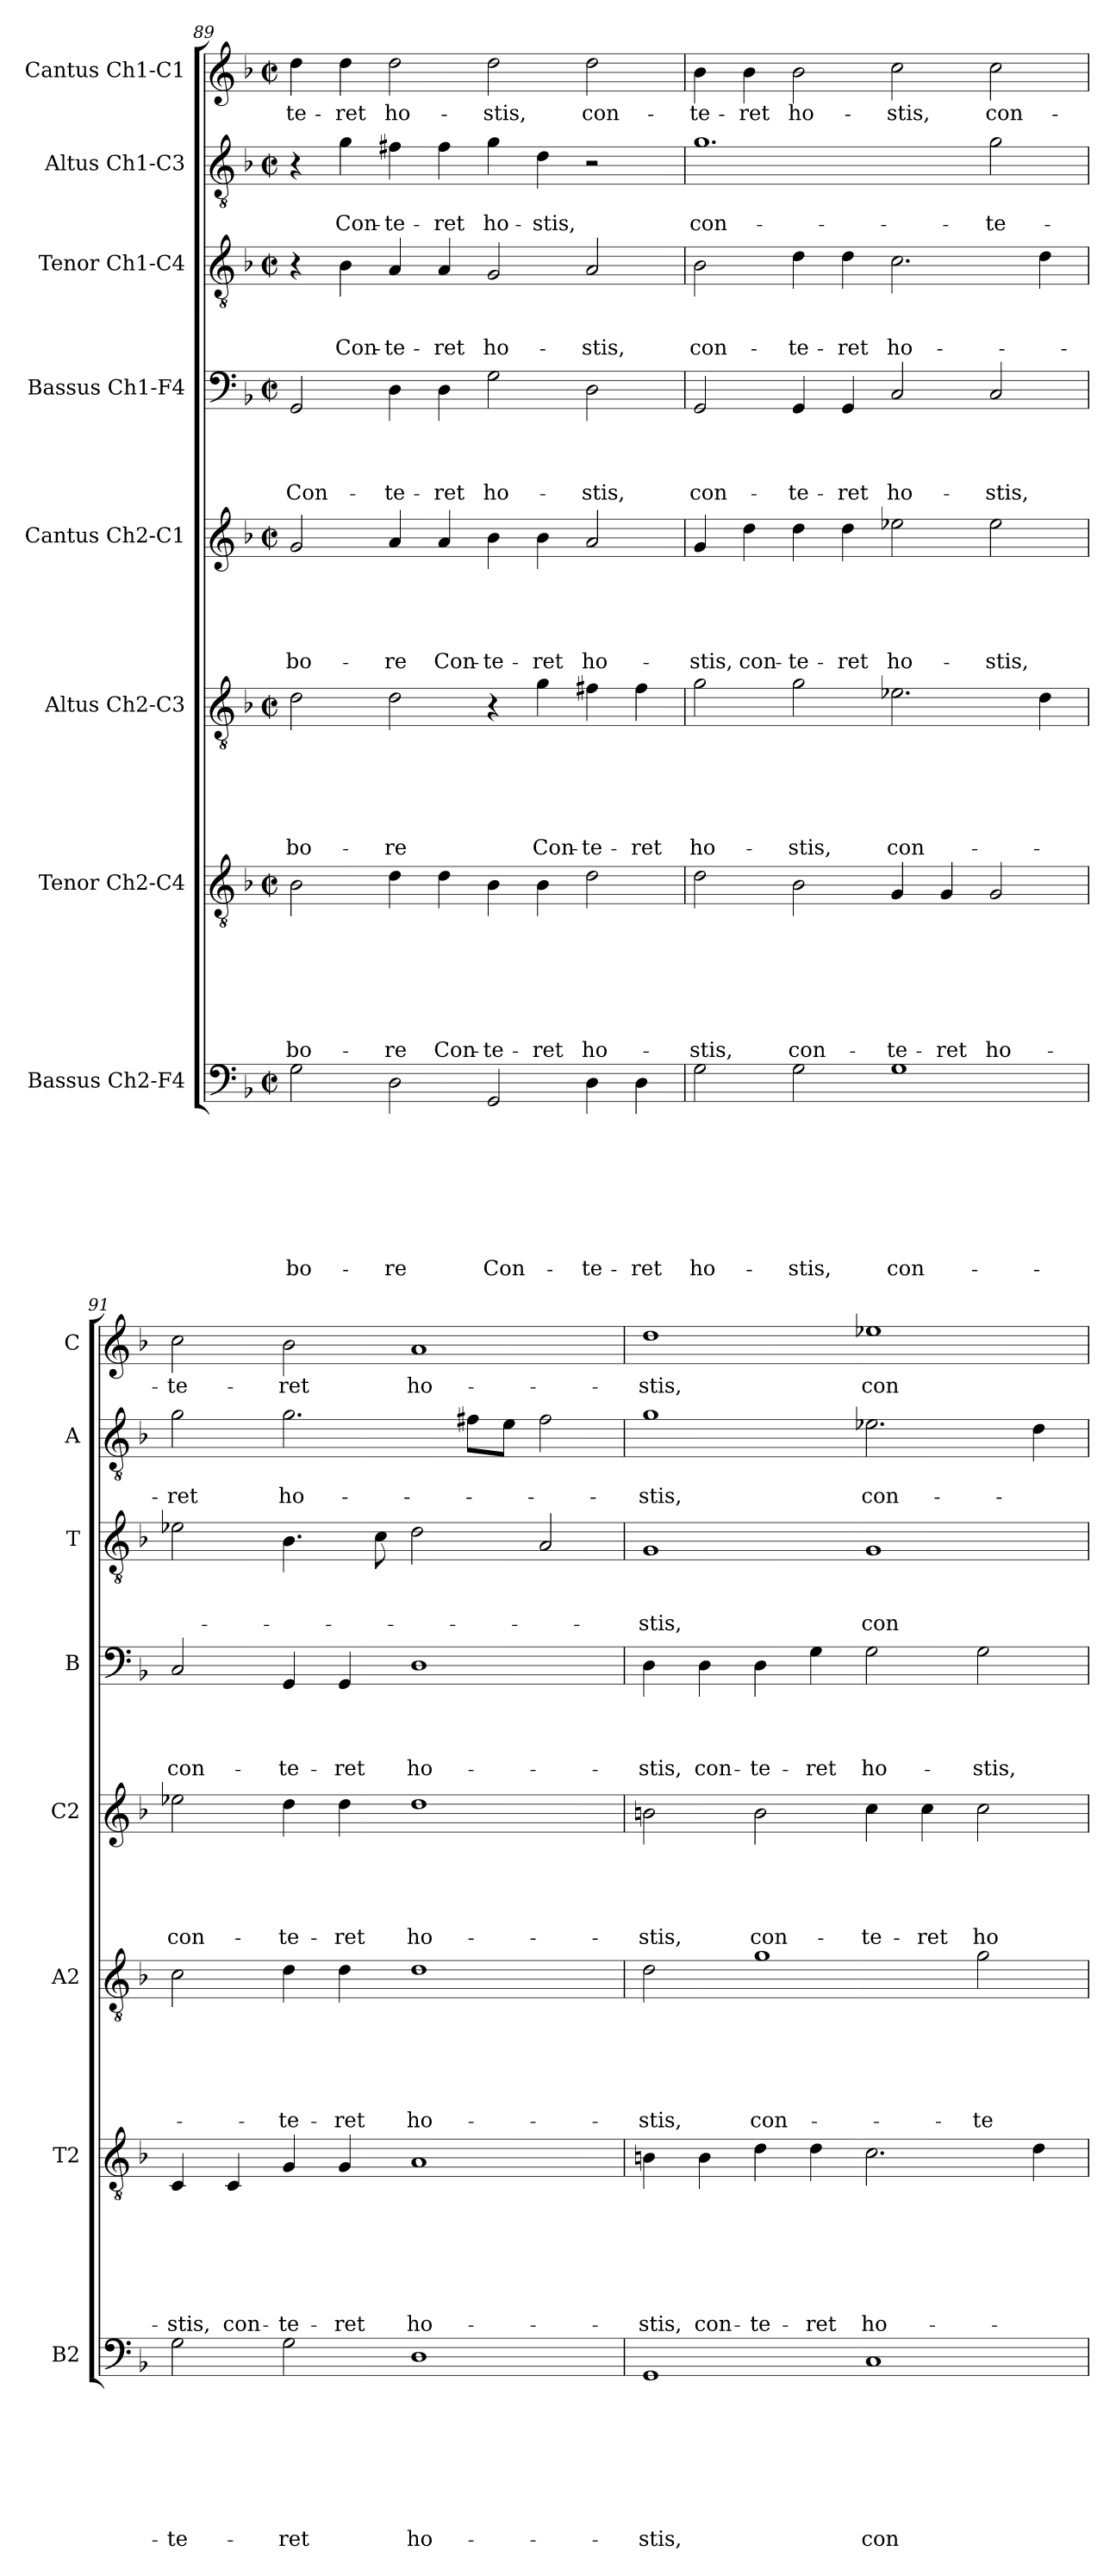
**kern	**text	**text	**text	**text	**text	**text	**text	**text	**kern	**text	**text	**text	**text	**text	**text	**text	**kern	**text	**text	**text	**text	**text	**text	**kern	**text	**text	**text	**text	**text	**kern	**text	**text	**text	**text	**kern	**text	**text	**text	**kern	**text	**text	**kern	**text
*part8	*part8	*part8	*part8	*part8	*part8	*part8	*part8	*part8	*part7	*part7	*part7	*part7	*part7	*part7	*part7	*part7	*part6	*part6	*part6	*part6	*part6	*part6	*part6	*part5	*part5	*part5	*part5	*part5	*part5	*part4	*part4	*part4	*part4	*part4	*part3	*part3	*part3	*part3	*part2	*part2	*part2	*part1	*part1
*staff8	*staff8	*staff8	*staff8	*staff8	*staff8	*staff8	*staff8	*staff8	*staff7	*staff7	*staff7	*staff7	*staff7	*staff7	*staff7	*staff7	*staff6	*staff6	*staff6	*staff6	*staff6	*staff6	*staff6	*staff5	*staff5	*staff5	*staff5	*staff5	*staff5	*staff4	*staff4	*staff4	*staff4	*staff4	*staff3	*staff3	*staff3	*staff3	*staff2	*staff2	*staff2	*staff1	*staff1
*I"Bassus Ch2-F4	*	*	*	*	*	*	*	*	*I"Tenor Ch2-C4	*	*	*	*	*	*	*	*I"Altus Ch2-C3	*	*	*	*	*	*	*I"Cantus Ch2-C1	*	*	*	*	*	*I"Bassus Ch1-F4	*	*	*	*	*I"Tenor Ch1-C4	*	*	*	*I"Altus Ch1-C3	*	*	*I"Cantus Ch1-C1	*
*I'B2	*	*	*	*	*	*	*	*	*I'T2	*	*	*	*	*	*	*	*I'A2	*	*	*	*	*	*	*I'C2	*	*	*	*	*	*I'B	*	*	*	*	*I'T	*	*	*	*I'A	*	*	*I'C	*
*clefF4	*	*	*	*	*	*	*	*	*clefGv2	*	*	*	*	*	*	*	*clefGv2	*	*	*	*	*	*	*clefG2	*	*	*	*	*	*clefF4	*	*	*	*	*clefGv2	*	*	*	*clefGv2	*	*	*clefG2	*
*k[b-]	*	*	*	*	*	*	*	*	*k[b-]	*	*	*	*	*	*	*	*k[b-]	*	*	*	*	*	*	*k[b-]	*	*	*	*	*	*k[b-]	*	*	*	*	*k[b-]	*	*	*	*k[b-]	*	*	*k[b-]	*
*F:	*	*	*	*	*	*	*	*	*F:	*	*	*	*	*	*	*	*F:	*	*	*	*	*	*	*F:	*	*	*	*	*	*F:	*	*	*	*	*F:	*	*	*	*F:	*	*	*F:	*
*M2/2	*	*	*	*	*	*	*	*	*M2/2	*	*	*	*	*	*	*	*M2/2	*	*	*	*	*	*	*M2/2	*	*	*	*	*	*M2/2	*	*	*	*	*M2/2	*	*	*	*M2/2	*	*	*M2/2	*
*met(c|)	*	*	*	*	*	*	*	*	*met(c|)	*	*	*	*	*	*	*	*met(c|)	*	*	*	*	*	*	*met(c|)	*	*	*	*	*	*met(c|)	*	*	*	*	*met(c|)	*	*	*	*met(c|)	*	*	*met(c|)	*
=89	=89	=89	=89	=89	=89	=89	=89	=89	=89	=89	=89	=89	=89	=89	=89	=89	=89	=89	=89	=89	=89	=89	=89	=89	=89	=89	=89	=89	=89	=89	=89	=89	=89	=89	=89	=89	=89	=89	=89	=89	=89	=89	=89
!	!	!	!	!	!	!	!	!LO:LY:b	!	!	!	!	!	!	!	!LO:LY:b	!	!	!	!	!	!	!LO:LY:b	!	!	!	!	!	!LO:LY:b	!	!	!	!	!LO:LY:b	!	!	!	!	!	!	!	!	!LO:LY:b
2G\	.	.	.	.	.	.	.	-bo-	2B-\	.	.	.	.	.	.	-bo-	2d\	.	.	.	.	.	-bo-	2g/	.	.	.	.	-bo-	2GG/	.	.	.	Con-	4r	.	.	.	4r	.	.	4dd\	-te-
!	!	!	!	!	!	!	!	!	!	!	!	!	!	!	!	!	!	!	!	!	!	!	!	!	!	!	!	!	!	!	!	!	!	!	!	!	!	!LO:LY:b	!	!	!LO:LY:b	!	!LO:LY:b
.	.	.	.	.	.	.	.	.	.	.	.	.	.	.	.	.	.	.	.	.	.	.	.	.	.	.	.	.	.	.	.	.	.	.	4B-\	.	.	Con-	4g\	.	Con-	4dd\	-ret
!	!	!	!	!	!	!	!	!LO:LY:b	!	!	!	!	!	!	!	!LO:LY:b	!	!	!	!	!	!	!LO:LY:b	!	!	!	!	!	!LO:LY:b	!	!	!	!	!LO:LY:b	!	!	!	!LO:LY:b	!	!	!LO:LY:b	!	!LO:LY:b
2D\	.	.	.	.	.	.	.	-re	4d\	.	.	.	.	.	.	-re	2d\	.	.	.	.	.	-re	4a/	.	.	.	.	-re	4D\	.	.	.	-te-	4A/	.	.	-te-	4f#X\	.	-te-	2dd\	ho-
!	!	!	!	!	!	!	!	!	!	!	!	!	!	!	!	!LO:LY:b	!	!	!	!	!	!	!	!	!	!	!	!	!LO:LY:b	!	!	!	!	!LO:LY:b	!	!	!	!LO:LY:b	!	!	!LO:LY:b	!	!
.	.	.	.	.	.	.	.	.	4d\	.	.	.	.	.	.	Con-	.	.	.	.	.	.	.	4a/	.	.	.	.	Con-	4D\	.	.	.	-ret	4A/	.	.	-ret	4f#\	.	-ret	.	.
!	!	!	!	!	!	!	!	!LO:LY:b	!	!	!	!	!	!	!	!LO:LY:b	!	!	!	!	!	!	!	!	!	!	!	!	!LO:LY:b	!	!	!	!	!LO:LY:b	!	!	!	!LO:LY:b	!	!	!LO:LY:b	!	!LO:LY:b
2GG/	.	.	.	.	.	.	.	Con-	4B-\	.	.	.	.	.	.	-te-	4r	.	.	.	.	.	.	4b-\	.	.	.	.	-te-	2G\	.	.	.	ho-	2G/	.	.	ho-	4g\	.	ho-	2dd\	-stis,
!	!	!	!	!	!	!	!	!	!	!	!	!	!	!	!	!LO:LY:b	!	!	!	!	!	!	!LO:LY:b	!	!	!	!	!	!LO:LY:b	!	!	!	!	!	!	!	!	!	!	!	!LO:LY:b	!	!
.	.	.	.	.	.	.	.	.	4B-\	.	.	.	.	.	.	-ret	4g\	.	.	.	.	.	Con-	4b-\	.	.	.	.	-ret	.	.	.	.	.	.	.	.	.	4d\	.	-stis,	.	.
!	!	!	!	!	!	!	!	!LO:LY:b	!	!	!	!	!	!	!	!LO:LY:b	!	!	!	!	!	!	!LO:LY:b	!	!	!	!	!	!LO:LY:b	!	!	!	!	!LO:LY:b	!	!	!	!LO:LY:b	!	!	!	!	!LO:LY:b
4D\	.	.	.	.	.	.	.	-te-	2d\	.	.	.	.	.	.	ho-	4f#X\	.	.	.	.	.	-te-	2a/	.	.	.	.	ho-	2D\	.	.	.	-stis,	2A/	.	.	-stis,	2r	.	.	2dd\	con-
!	!	!	!	!	!	!	!	!LO:LY:b	!	!	!	!	!	!	!	!	!	!	!	!	!	!	!LO:LY:b	!	!	!	!	!	!	!	!	!	!	!	!	!	!	!	!	!	!	!	!
4D\	.	.	.	.	.	.	.	-ret	.	.	.	.	.	.	.	.	4f#\	.	.	.	.	.	-ret	.	.	.	.	.	.	.	.	.	.	.	.	.	.	.	.	.	.	.	.
=90	=90	=90	=90	=90	=90	=90	=90	=90	=90	=90	=90	=90	=90	=90	=90	=90	=90	=90	=90	=90	=90	=90	=90	=90	=90	=90	=90	=90	=90	=90	=90	=90	=90	=90	=90	=90	=90	=90	=90	=90	=90	=90	=90
!	!	!	!	!	!	!	!	!LO:LY:b	!	!	!	!	!	!	!	!LO:LY:b	!	!	!	!	!	!	!LO:LY:b	!	!	!	!	!	!LO:LY:b	!	!	!	!	!LO:LY:b	!	!	!	!LO:LY:b	!	!	!LO:LY:b	!	!LO:LY:b
2G\	.	.	.	.	.	.	.	ho-	2d\	.	.	.	.	.	.	-stis,	2g\	.	.	.	.	.	ho-	4g/	.	.	.	.	-stis,	2GG/	.	.	.	con-	2B-\	.	.	con-	1.g	.	con-	4b-\	-te-
!	!	!	!	!	!	!	!	!	!	!	!	!	!	!	!	!	!	!	!	!	!	!	!	!	!	!	!	!	!LO:LY:b	!	!	!	!	!	!	!	!	!	!	!	!	!	!LO:LY:b
.	.	.	.	.	.	.	.	.	.	.	.	.	.	.	.	.	.	.	.	.	.	.	.	4dd\	.	.	.	.	con-	.	.	.	.	.	.	.	.	.	.	.	.	4b-\	-ret
!	!	!	!	!	!	!	!	!LO:LY:b	!	!	!	!	!	!	!	!LO:LY:b	!	!	!	!	!	!	!LO:LY:b	!	!	!	!	!	!LO:LY:b	!	!	!	!	!LO:LY:b	!	!	!	!LO:LY:b	!	!	!	!	!LO:LY:b
2G\	.	.	.	.	.	.	.	-stis,	2B-\	.	.	.	.	.	.	con-	2g\	.	.	.	.	.	-stis,	4dd\	.	.	.	.	-te-	4GG/	.	.	.	-te-	4d\	.	.	-te-	.	.	.	2b-\	ho-
!	!	!	!	!	!	!	!	!	!	!	!	!	!	!	!	!	!	!	!	!	!	!	!	!	!	!	!	!	!LO:LY:b	!	!	!	!	!LO:LY:b	!	!	!	!LO:LY:b	!	!	!	!	!
.	.	.	.	.	.	.	.	.	.	.	.	.	.	.	.	.	.	.	.	.	.	.	.	4dd\	.	.	.	.	-ret	4GG/	.	.	.	-ret	4d\	.	.	-ret	.	.	.	.	.
!	!	!	!	!	!	!	!	!LO:LY:b	!	!	!	!	!	!	!	!LO:LY:b	!	!	!	!	!	!	!LO:LY:b	!	!	!	!	!	!LO:LY:b	!	!	!	!	!LO:LY:b	!	!	!	!LO:LY:b	!	!	!	!	!LO:LY:b
1G	.	.	.	.	.	.	.	con-	4G/	.	.	.	.	.	.	-te-	2.e-X\	.	.	.	.	.	con-	2ee-X\	.	.	.	.	ho-	2C/	.	.	.	ho-	2.c\	.	.	ho-	.	.	.	2cc\	-stis,
!	!	!	!	!	!	!	!	!	!	!	!	!	!	!	!	!LO:LY:b	!	!	!	!	!	!	!	!	!	!	!	!	!	!	!	!	!	!	!	!	!	!	!	!	!	!	!
.	.	.	.	.	.	.	.	.	4G/	.	.	.	.	.	.	-ret	.	.	.	.	.	.	.	.	.	.	.	.	.	.	.	.	.	.	.	.	.	.	.	.	.	.	.
!	!	!	!	!	!	!	!	!	!	!	!	!	!	!	!	!LO:LY:b	!	!	!	!	!	!	!	!	!	!	!	!	!LO:LY:b	!	!	!	!	!LO:LY:b	!	!	!	!	!	!	!LO:LY:b	!	!LO:LY:b
.	.	.	.	.	.	.	.	.	2G/	.	.	.	.	.	.	ho-	.	.	.	.	.	.	.	2ee-\	.	.	.	.	-stis,	2C/	.	.	.	-stis,	.	.	.	.	2g\	.	-te-	2cc\	con-
.	.	.	.	.	.	.	.	.	.	.	.	.	.	.	.	.	4d\	.	.	.	.	.	.	.	.	.	.	.	.	.	.	.	.	.	4d\	.	.	.	.	.	.	.	.
!!LO:LB:g=z
=91	=91	=91	=91	=91	=91	=91	=91	=91	=91	=91	=91	=91	=91	=91	=91	=91	=91	=91	=91	=91	=91	=91	=91	=91	=91	=91	=91	=91	=91	=91	=91	=91	=91	=91	=91	=91	=91	=91	=91	=91	=91	=91	=91
!	!	!	!	!	!	!	!	!LO:LY:b	!	!	!	!	!	!	!	!LO:LY:b	!	!	!	!	!	!	!	!	!	!	!	!	!LO:LY:b	!	!	!	!	!LO:LY:b	!	!	!	!	!	!	!LO:LY:b	!	!LO:LY:b
2G\	.	.	.	.	.	.	.	-te-	4C/	.	.	.	.	.	.	-stis,	2c\	.	.	.	.	.	.	2ee-X\	.	.	.	.	con-	2C/	.	.	.	con-	2e-X\	.	.	.	2g\	.	-ret	2cc\	-te-
!	!	!	!	!	!	!	!	!	!	!	!	!	!	!	!	!LO:LY:b	!	!	!	!	!	!	!	!	!	!	!	!	!	!	!	!	!	!	!	!	!	!	!	!	!	!	!
.	.	.	.	.	.	.	.	.	4C/	.	.	.	.	.	.	con-	.	.	.	.	.	.	.	.	.	.	.	.	.	.	.	.	.	.	.	.	.	.	.	.	.	.	.
!	!	!	!	!	!	!	!	!LO:LY:b	!	!	!	!	!	!	!	!LO:LY:b	!	!	!	!	!	!	!LO:LY:b	!	!	!	!	!	!LO:LY:b	!	!	!	!	!LO:LY:b	!	!	!	!	!	!	!LO:LY:b	!	!LO:LY:b
2G\	.	.	.	.	.	.	.	-ret	4G/	.	.	.	.	.	.	-te-	4d\	.	.	.	.	.	-te-	4dd\	.	.	.	.	-te-	4GG/	.	.	.	-te-	4.B-\	.	.	.	2.g\	.	ho-	2b-\	-ret
!	!	!	!	!	!	!	!	!	!	!	!	!	!	!	!	!LO:LY:b	!	!	!	!	!	!	!LO:LY:b	!	!	!	!	!	!LO:LY:b	!	!	!	!	!LO:LY:b	!	!	!	!	!	!	!	!	!
.	.	.	.	.	.	.	.	.	4G/	.	.	.	.	.	.	-ret	4d\	.	.	.	.	.	-ret	4dd\	.	.	.	.	-ret	4GG/	.	.	.	-ret	.	.	.	.	.	.	.	.	.
.	.	.	.	.	.	.	.	.	.	.	.	.	.	.	.	.	.	.	.	.	.	.	.	.	.	.	.	.	.	.	.	.	.	.	8c\	.	.	.	.	.	.	.	.
!	!	!	!	!	!	!	!	!LO:LY:b	!	!	!	!	!	!	!	!LO:LY:b	!	!	!	!	!	!	!LO:LY:b	!	!	!	!	!	!LO:LY:b	!	!	!	!	!LO:LY:b	!	!	!	!	!	!	!	!	!LO:LY:b
1D	.	.	.	.	.	.	.	ho-	1A	.	.	.	.	.	.	ho-	1d	.	.	.	.	.	ho-	1dd	.	.	.	.	ho-	1D	.	.	.	ho-	2d\	.	.	.	.	.	.	1a	ho-
.	.	.	.	.	.	.	.	.	.	.	.	.	.	.	.	.	.	.	.	.	.	.	.	.	.	.	.	.	.	.	.	.	.	.	.	.	.	.	8f#X\L	.	.	.	.
.	.	.	.	.	.	.	.	.	.	.	.	.	.	.	.	.	.	.	.	.	.	.	.	.	.	.	.	.	.	.	.	.	.	.	.	.	.	.	8e\J	.	.	.	.
.	.	.	.	.	.	.	.	.	.	.	.	.	.	.	.	.	.	.	.	.	.	.	.	.	.	.	.	.	.	.	.	.	.	.	2A/	.	.	.	2f#\	.	.	.	.
=92	=92	=92	=92	=92	=92	=92	=92	=92	=92	=92	=92	=92	=92	=92	=92	=92	=92	=92	=92	=92	=92	=92	=92	=92	=92	=92	=92	=92	=92	=92	=92	=92	=92	=92	=92	=92	=92	=92	=92	=92	=92	=92	=92
!	!	!	!	!	!	!	!	!LO:LY:b	!	!	!	!	!	!	!	!LO:LY:b	!	!	!	!	!	!	!LO:LY:b	!	!	!	!	!	!LO:LY:b	!	!	!	!	!LO:LY:b	!	!	!	!LO:LY:b	!	!	!LO:LY:b	!	!LO:LY:b
1GG	.	.	.	.	.	.	.	-stis,	4Bn\	.	.	.	.	.	.	-stis,	2d\	.	.	.	.	.	-stis,	2bn\	.	.	.	.	-stis,	4D\	.	.	.	-stis,	1G	.	.	-stis,	1g	.	-stis,	1dd	-stis,
!	!	!	!	!	!	!	!	!	!	!	!	!	!	!	!	!LO:LY:b	!	!	!	!	!	!	!	!	!	!	!	!	!	!	!	!	!	!LO:LY:b	!	!	!	!	!	!	!	!	!
.	.	.	.	.	.	.	.	.	4B\	.	.	.	.	.	.	con-	.	.	.	.	.	.	.	.	.	.	.	.	.	4D\	.	.	.	con-	.	.	.	.	.	.	.	.	.
!	!	!	!	!	!	!	!	!	!	!	!	!	!	!	!	!LO:LY:b	!	!	!	!	!	!	!LO:LY:b	!	!	!	!	!	!LO:LY:b	!	!	!	!	!LO:LY:b	!	!	!	!	!	!	!	!	!
.	.	.	.	.	.	.	.	.	4d\	.	.	.	.	.	.	-te-	1g	.	.	.	.	.	con-	2b\	.	.	.	.	con-	4D\	.	.	.	-te-	.	.	.	.	.	.	.	.	.
!	!	!	!	!	!	!	!	!	!	!	!	!	!	!	!	!LO:LY:b	!	!	!	!	!	!	!	!	!	!	!	!	!	!	!	!	!	!LO:LY:b	!	!	!	!	!	!	!	!	!
.	.	.	.	.	.	.	.	.	4d\	.	.	.	.	.	.	-ret	.	.	.	.	.	.	.	.	.	.	.	.	.	4G\	.	.	.	-ret	.	.	.	.	.	.	.	.	.
!	!	!	!	!	!	!	!	!LO:LY:b	!	!	!	!	!	!	!	!LO:LY:b	!	!	!	!	!	!	!	!	!	!	!	!	!LO:LY:b	!	!	!	!	!LO:LY:b	!	!	!	!LO:LY:b	!	!	!LO:LY:b	!	!LO:LY:b
1C	.	.	.	.	.	.	.	con-	2.c\	.	.	.	.	.	.	ho-	.	.	.	.	.	.	.	4cc\	.	.	.	.	-te-	2G\	.	.	.	ho-	1G	.	.	con-	2.e-X\	.	con-	1ee-X	con-
!	!	!	!	!	!	!	!	!	!	!	!	!	!	!	!	!	!	!	!	!	!	!	!	!	!	!	!	!	!LO:LY:b	!	!	!	!	!	!	!	!	!	!	!	!	!	!
.	.	.	.	.	.	.	.	.	.	.	.	.	.	.	.	.	.	.	.	.	.	.	.	4cc\	.	.	.	.	-ret	.	.	.	.	.	.	.	.	.	.	.	.	.	.
!	!	!	!	!	!	!	!	!	!	!	!	!	!	!	!	!	!	!	!	!	!	!	!LO:LY:b	!	!	!	!	!	!LO:LY:b	!	!	!	!	!LO:LY:b	!	!	!	!	!	!	!	!	!
.	.	.	.	.	.	.	.	.	.	.	.	.	.	.	.	.	2g\	.	.	.	.	.	-te-	2cc\	.	.	.	.	ho-	2G\	.	.	.	-stis,	.	.	.	.	.	.	.	.	.
.	.	.	.	.	.	.	.	.	4d\	.	.	.	.	.	.	.	.	.	.	.	.	.	.	.	.	.	.	.	.	.	.	.	.	.	.	.	.	.	4d\	.	.	.	.
=	=	=	=	=	=	=	=	=	=	=	=	=	=	=	=	=	=	=	=	=	=	=	=	=	=	=	=	=	=	=	=	=	=	=	=	=	=	=	=	=	=	=	=
*-	*-	*-	*-	*-	*-	*-	*-	*-	*-	*-	*-	*-	*-	*-	*-	*-	*-	*-	*-	*-	*-	*-	*-	*-	*-	*-	*-	*-	*-	*-	*-	*-	*-	*-	*-	*-	*-	*-	*-	*-	*-	*-	*-
